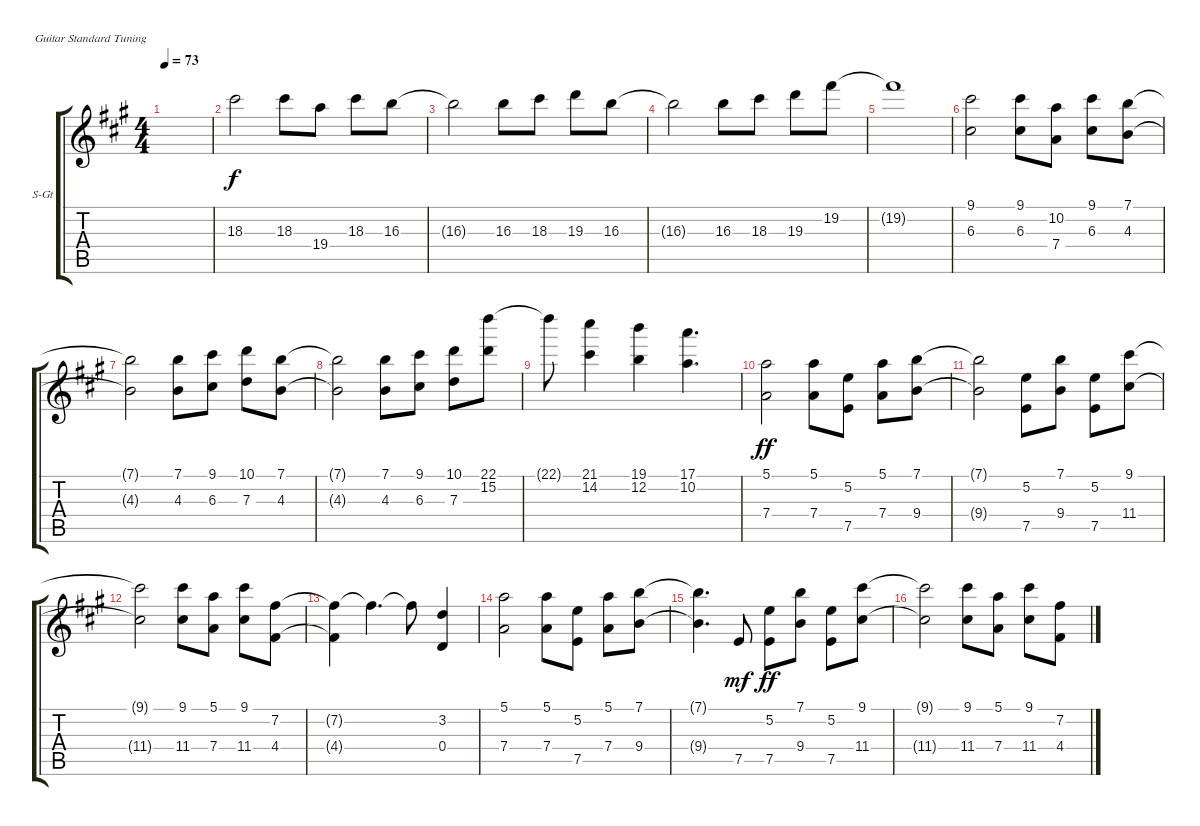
\defaultSystemsLayout 4
\bracketExtendMode groupsimilarinstruments
\firstSystemTrackNameOrientation horizontal
\otherSystemsTrackNameOrientation horizontal
\track ("Клавиши" "S-Gt") {instrument acousticgrandpiano}
\staff {score tabs}
\tuning (E4 B3 G3 D3 A2 E2)
\displaytranspose 12
\ts (4 4)
\tempo 73
\clef g2
\ks a
|
18.3.2{dy f} 18.3.8 19.4.8 18.3.8 16.3.8 |
16.3{t}.2 16.3.8 18.3.8 19.3.8 16.3.8 |
16.3{t}.2 16.3.8 18.3.8 19.3.8 19.2.8 |
19.2{t}.1 |
(6.3 9.1).2 (6.3 9.1).8 (7.4 10.2).8 (6.3 9.1).8 (4.3 7.1).8 |
(4.3{t} 7.1{t}).2 (4.3 7.1).8 (6.3 9.1).8 (7.3 10.1).8 (4.3 7.1).8 |
(4.3{t} 7.1{t}).2 (4.3 7.1).8 (6.3 9.1).8 (7.3 10.1).8 (22.1 15.2).8 |
22.1{t}.8 (21.1 14.2).4 (19.1 12.2).4 (17.1 10.2).4{d} |
(5.1 7.4).2{dy ff} (5.1 7.4).8 (5.2 7.5).8 (5.1 7.4).8 (7.1 9.4).8 |
(7.1{t} 9.4{t}).2 (5.2 7.5).8 (7.1 9.4).8 (5.2 7.5).8 (9.1 11.4).8 |
(9.1{t} 11.4{t}).2 (9.1 11.4).8 (5.1 7.4).8 (9.1 11.4).8 (7.2 4.4).8 |
(7.2{t} 4.4{t}).4 7.2{t}.4{d} 7.2{t}.8 (3.2 0.4).4 |
(5.1 7.4).2 (5.1 7.4).8 (5.2 7.5).8 (5.1 7.4).8 (7.1 9.4).8 |
(7.1{t} 9.4{t}).4{d} 7.5.8{dy mf} (5.2 7.5).8{dy ff} (7.1 9.4).8 (5.2 7.5).8 (9.1 11.4).8 |
(9.1{t} 11.4{t}).2 (9.1 11.4).8 (5.1 7.4).8 (9.1 11.4).8 (7.2 4.4).8
